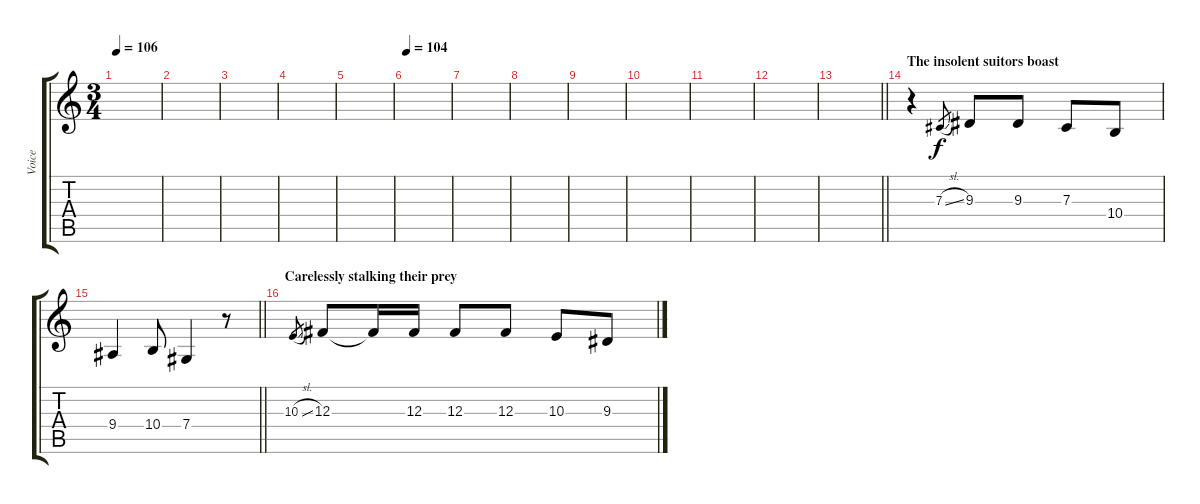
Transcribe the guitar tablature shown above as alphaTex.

\track ("Voice" "Voice") {instrument lead1square}
\staff {score tabs}
\tuning (Eb4 Bb3 Gb3 Db3 Ab2 Eb2) {hide}
\ts (3 4)
\tempo 106
\clef g2
\ks c
|
|
|
|
|
\tempo 104
|
|
|
|
|
|
|
\barLineRight lightlight
|
\section ("" "The insolent suitors boast")
r.4 7.3{sl}.8{gr} 9.3.8 9.3.8 7.3.8 10.4.8 |
\barLineRight lightlight
9.4.4 10.4.8 7.4.4 r.8 |
\section ("" "Carelessly stalking their prey")
10.3{sl}.8{gr} 12.3.8 12.3{t}.16 12.3.16 12.3.8 12.3.8 10.3.8 9.3.8
